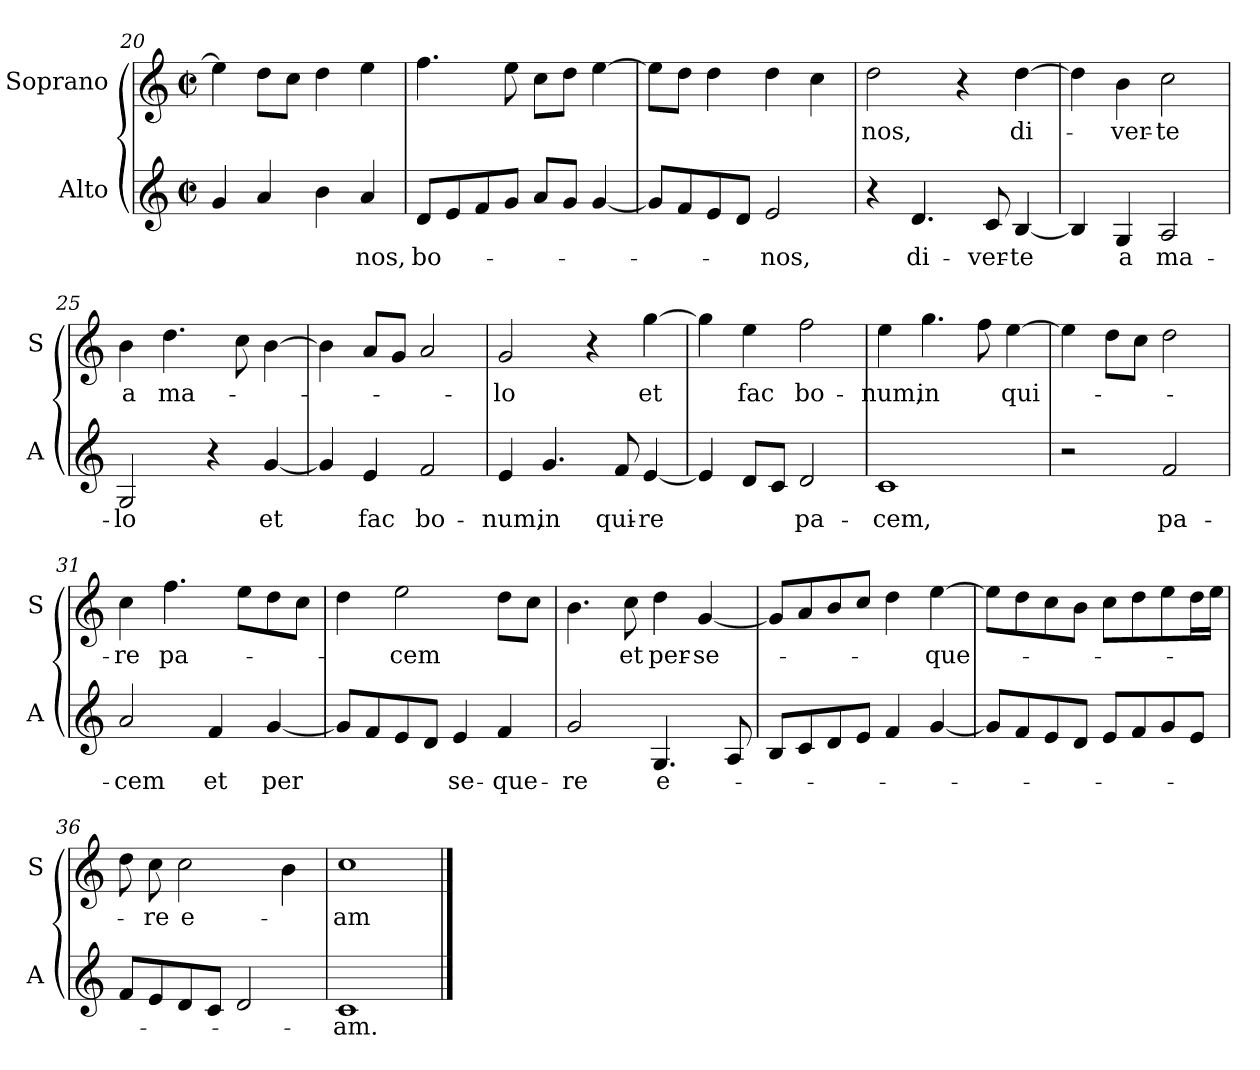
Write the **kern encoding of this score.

**kern	**text	**kern	**text
*part2	*part2	*part1	*part1
*staff2	*staff2	*staff1	*staff1
*I"Alto	*	*I"Soprano	*
*I'A	*	*I'S	*
*clefG2	*	*clefG2	*
*k[]	*	*k[]	*
*C:	*	*C:	*
*M2/2	*	*M2/2	*
*met(c|)	*	*met(c|)	*
=20	=20	=20	=20
4g/	.	4ee\]	.
4a/	.	8dd\L	.
.	.	8cc\J	.
4b\	.	4dd\	.
!	!LO:LY:b	!	!
4a/	-nos,	4ee\	.
!!LO:PB:g=z
=21	=21	=21	=21
!	!LO:LY:b	!	!
8d/L	bo-	4.ff\	.
8e/	.	.	.
8f/	.	.	.
8g/J	.	8ee\	.
8a/L	.	8cc\L	.
8g/J	.	8dd\J	.
[4g/	.	[4ee\	.
=22	=22	=22	=22
8g/L]	.	8ee\L]	.
8f/	.	8dd\J	.
8e/	.	4dd\	.
8d/J	.	.	.
!	!LO:LY:b	!	!
2e/	-nos,	4dd\	.
.	.	4cc\	.
=23	=23	=23	=23
!	!	!	!LO:LY:b
4r	.	2dd\	-nos,
!	!LO:LY:b	!	!
4.d/	di-	.	.
.	.	4r	.
!	!LO:LY:b	!	!
8c/	-ver-	.	.
!	!LO:LY:b	!	!LO:LY:b
[4B/	-te	[4dd\	di-
=24	=24	=24	=24
4B/]	.	4dd\]	.
!	!LO:LY:b	!	!LO:LY:b
4G/	a	4b\	-ver-
!	!LO:LY:b	!	!LO:LY:b
2A/	ma-	2cc\	-te
=25	=25	=25	=25
!	!LO:LY:b	!	!LO:LY:b
2G/	-lo	4b\	a
!	!	!	!LO:LY:b
.	.	4.dd\	ma-
4r	.	.	.
.	.	8cc\	.
!	!LO:LY:b	!	!
[4g/	et	[4b\	.
!!LO:LB:g=z
=26	=26	=26	=26
4g/]	.	4b\]	.
!	!LO:LY:b	!	!
4e/	fac	8a/L	.
.	.	8g/J	.
!	!LO:LY:b	!	!
2f/	bo-	2a/	.
=27	=27	=27	=27
!	!LO:LY:b	!	!LO:LY:b
4e/	-num,	2g/	-lo
!	!LO:LY:b	!	!
4.g/	in	.	.
.	.	4r	.
!	!LO:LY:b	!	!
8f/	qui-	.	.
!	!LO:LY:b	!	!LO:LY:b
[4e/	-re	[4gg\	et
=28	=28	=28	=28
4e/]	.	4gg\]	.
!	!	!	!LO:LY:b
8d/L	.	4ee\	fac
8c/J	.	.	.
!	!LO:LY:b	!	!LO:LY:b
2d/	pa-	2ff\	bo-
=29	=29	=29	=29
!	!LO:LY:b	!	!LO:LY:b
1c	-cem,	4ee\	-num,
!	!	!	!LO:LY:b
.	.	4.gg\	in
.	.	8ff\	.
!	!	!	!LO:LY:b
.	.	[4ee\	qui-
!!LO:LB:g=z
=30	=30	=30	=30
2r	.	4ee\]	.
.	.	8dd\L	.
.	.	8cc\J	.
!	!LO:LY:b	!	!
2f/	pa-	2dd\	.
=31	=31	=31	=31
!	!LO:LY:b	!	!LO:LY:b
2a/	-cem	4cc\	-re
!	!	!	!LO:LY:b
.	.	4.ff\	pa-
!	!LO:LY:b	!	!
4f/	et	.	.
.	.	8ee\L	.
!	!LO:LY:b	!	!
[4g/	per	8dd\	.
.	.	8cc\J	.
=32	=32	=32	=32
8g/L]	.	4dd\	.
8f/	.	.	.
!	!	!	!LO:LY:b
8e/	.	2ee\	-cem
8d/J	.	.	.
!	!LO:LY:b	!	!
4e/	se-	.	.
!	!LO:LY:b	!	!
4f/	-que-	8dd\L	.
.	.	8cc\J	.
=33	=33	=33	=33
!	!LO:LY:b	!	!
2g/	-re	4.b\	.
!	!	!	!LO:LY:b
.	.	8cc\	et
!	!LO:LY:b	!	!LO:LY:b
4.G/	e-	4dd\	per-
!	!	!	!LO:LY:b
.	.	[4g/	-se-
8A/	.	.	.
!!LO:LB:g=z
=34	=34	=34	=34
8B/L	.	8g/L]	.
8c/	.	8a/	.
8d/	.	8b/	.
8e/J	.	8cc/J	.
4f/	.	4dd\	.
!	!	!	!LO:LY:b
[4g/	.	[4ee\	-que-
=35	=35	=35	=35
8g/L]	.	8ee\L]	.
8f/	.	8dd\	.
8e/	.	8cc\	.
8d/J	.	8b\J	.
8e/L	.	8cc\L	.
8f/	.	8dd\	.
8g/	.	8ee\	.
8e/J	.	16dd\L	.
.	.	16ee\JJ	.
=36	=36	=36	=36
8f/L	.	8dd\	.
!	!	!	!LO:LY:b
8e/	.	8cc\	-re
!	!	!	!LO:LY:b
8d/	.	2cc\	e-
8c/J	.	.	.
2d/	.	.	.
.	.	4b\	.
=37	=37	=37	=37
!	!LO:LY:b	!	!LO:LY:b
1c	-am.	1cc	-am
==	==	==	==
*-	*-	*-	*-
